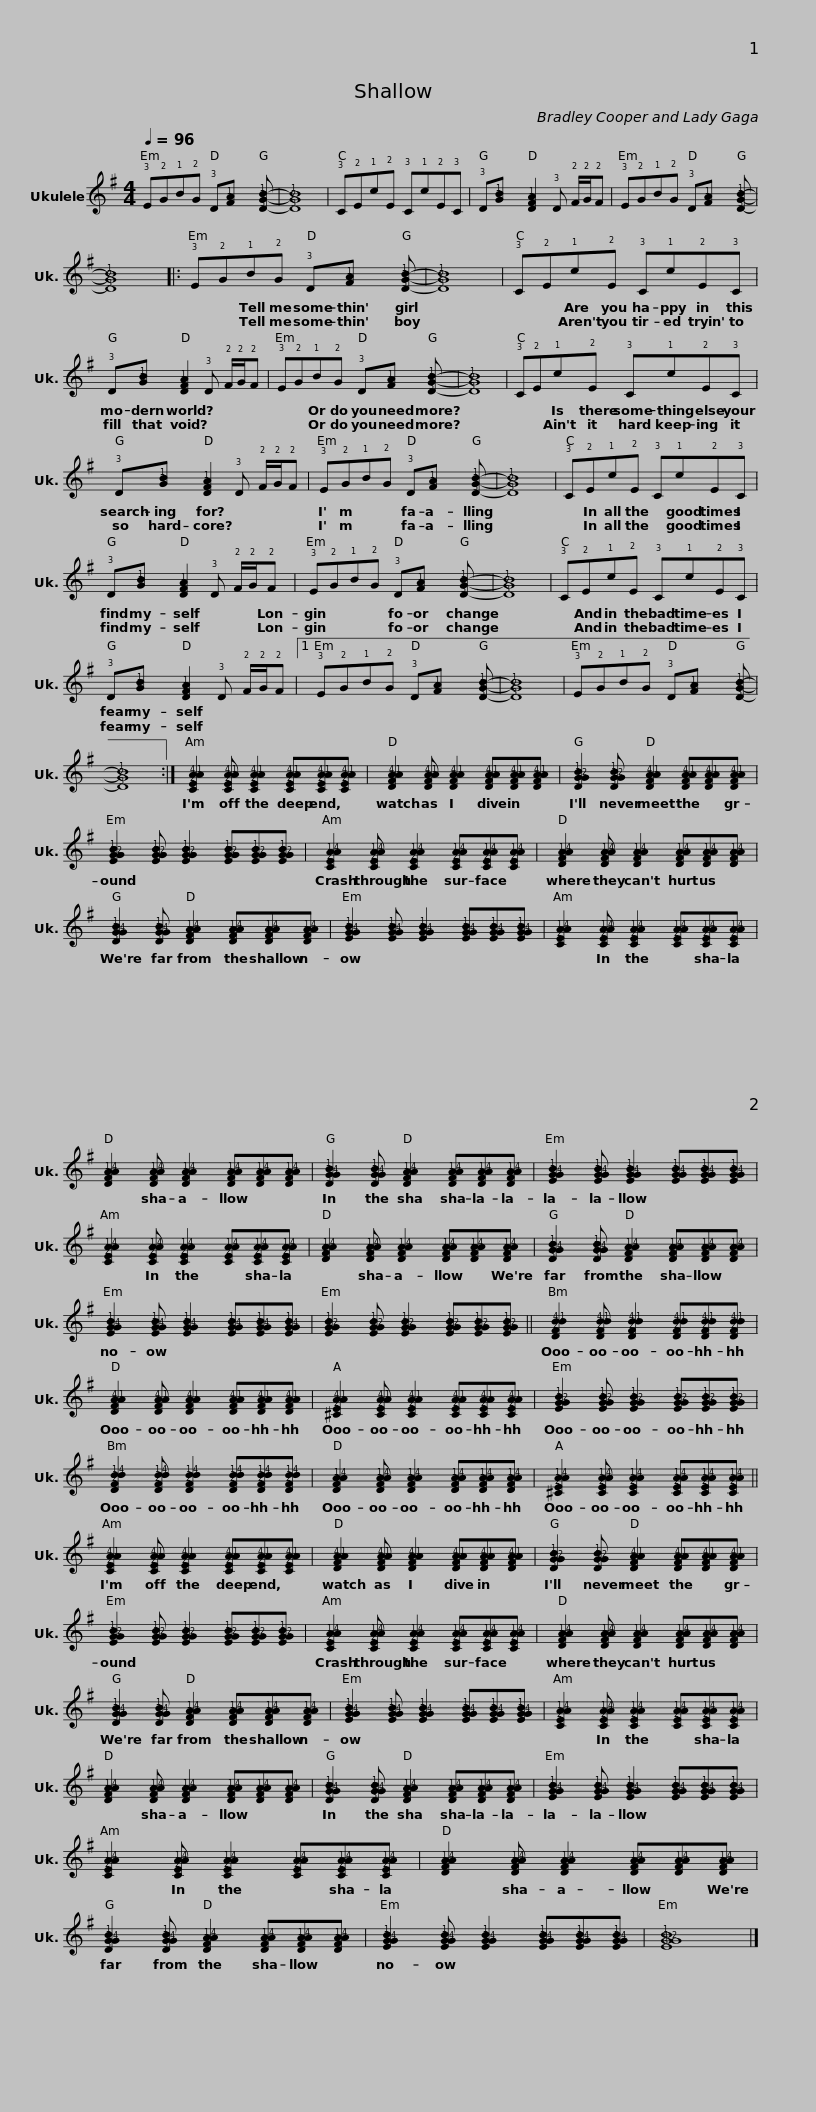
X:1
L:1/8
Q:1/4=96
M:4/4
I:linebreak $
K:G
V:1 tab stafflines=4 strings=G4,C4,E4,A4
V:1
 !3!E!2!G!1!B!2!G !3!D[!2!F!1!A] x [!3!D!2!G!1!B]- | [!3!D!2!G!1!B]8 | !3!C!2!E!1!c!2!E !3!C!1!c!2!E!3!C | !3!D[!2!G!1!B] x [!3!D!2!F!1!A]2 !3!D !2!F/!2!G/!2!F | !3!E!2!G!1!B!2!G !3!D[!2!F!1!A] x [!3!D!2!G!1!B]- | %5
 [!3!D!2!G!1!B]8 |:$ !3!E!2!G!1!B!2!G !3!D[!2!F!1!A] x [!3!D!2!G!1!B]- | [!3!D!2!G!1!B]8 | !3!C!2!E!1!c!2!E !3!C!1!c!2!E!3!C | !3!D[!2!G!1!B] x [!3!D!2!F!1!A]2 !3!D !2!F/!2!G/!2!F |$ %10
 !3!E!2!G!1!B!2!G !3!D[!2!F!1!A] x [!3!D!2!G!1!B]- | [!3!D!2!G!1!B]8 | !3!C!2!E!1!c!2!E !3!C!1!c!2!E!3!C | !3!D[!2!G!1!B] x [!3!D!2!F!1!A]2 !3!D !2!F/!2!G/!2!F |$ !3!E!2!G!1!B!2!G !3!D[!2!F!1!A] x [!3!D!2!G!1!B]- | %15
 [!3!D!2!G!1!B]8 | !3!C!2!E!1!c!2!E !3!C!1!c!2!E!3!C | !3!D[!2!G!1!B] x [!3!D!2!F!1!A]2 !3!D !2!F/!2!G/!2!F | !3!E!2!G!1!B!2!G !3!D[!2!F!1!A] x [!3!D!2!G!1!B]- |$ [!3!D!2!G!1!B]8 | %20
 !3!C!2!E!1!c!2!E !3!C!1!c!2!E!3!C | !3!D[!2!G!1!B] x [!3!D!2!F!1!A]2 !3!D !2!F/!2!G/!2!F |1 !3!E!2!G!1!B!2!G !3!D[!2!F!1!A] x [!3!D!2!G!1!B]- | [!3!D!2!G!1!B]8 | !3!E!2!G!1!B!2!G !3!D[!2!F!1!A] x [!3!D!2!G!1!B]- |$ %25
 [!3!D!2!G!1!B]8 :| [!3!C!2!E!4!A!1!A]2 [!3!C!2!E!4!A!1!A] [!3!C!2!E!4!A!1!A]2 [!3!C!2!E!4!A!1!A][!3!C!2!E!4!A!1!A][!3!C!2!E!4!A!1!A] | [!3!D!2!F!4!A!1!A]2 [!3!D!2!F!4!A!1!A] [!3!D!2!F!4!A!1!A]2 [!3!D!2!F!4!A!1!A][!3!D!2!F!4!A!1!A][!3!D!2!F!4!A!1!A] | [!3!D!4!G!2!G!1!B]2 [!3!D!4!G!2!G!1!B] [!3!D!2!F!4!A!1!A]2 [!3!D!2!F!4!A!1!A][!3!D!2!F!4!A!1!A][!3!D!2!F!4!A!1!A] | [!3!E!4!G!2!G!1!B]2 [!3!E!4!G!2!G!1!B] [!3!E!4!G!2!G!1!B]2 [!3!E!4!G!2!G!1!B][!3!E!4!G!2!G!1!B][!3!E!4!G!2!G!1!B] |$ %30
 [!3!C!2!E!1!A!4!A]2 [!3!C!2!E!1!A!4!A] [!3!C!2!E!1!A!4!A]2 [!3!C!2!E!1!A!4!A][!3!C!2!E!1!A!4!A][!3!C!2!E!1!A!4!A] | [!3!D!2!F!1!A!4!A]2 [!3!D!2!F!1!A!4!A] [!3!D!2!F!1!A!4!A]2 [!3!D!2!F!1!A!4!A][!3!D!2!F!1!A!4!A][!3!D!2!F!1!A!4!A] | [!3!D!2!G!4!G!1!B]2 [!3!D!2!G!4!G!1!B] [!3!D!2!F!1!A!4!A]2 [!3!D!2!F!1!A!4!A][!3!D!2!F!1!A!4!A][!3!D!2!F!1!A!4!A] | [!3!E!2!G!4!G!1!B]2 [!3!E!2!G!4!G!1!B] [!3!E!2!G!4!G!1!B]2 [!3!E!2!G!4!G!1!B][!3!E!2!G!4!G!1!B][!3!E!2!G!4!G!1!B] |$ [!3!C!2!E!1!A!4!A]2 [!3!C!2!E!1!A!4!A] [!3!C!2!E!1!A!4!A]2 [!3!C!2!E!1!A!4!A][!3!C!2!E!1!A!4!A][!3!C!2!E!1!A!4!A] | %35
 [!3!D!2!F!1!A!4!A]2 [!3!D!2!F!1!A!4!A] [!3!D!2!F!1!A!4!A]2 [!3!D!2!F!1!A!4!A][!3!D!2!F!1!A!4!A][!3!D!2!F!1!A!4!A] | [!3!D!2!G!4!G!1!B]2 [!3!D!2!G!4!G!1!B] [!3!D!2!F!1!A!4!A]2 [!3!D!2!F!1!A!4!A][!3!D!2!F!1!A!4!A][!3!D!2!F!1!A!4!A] | [!3!E!2!G!4!G!1!B]2 [!3!E!2!G!4!G!1!B] [!3!E!2!G!4!G!1!B]2 [!3!E!2!G!4!G!1!B][!3!E!2!G!4!G!1!B][!3!E!2!G!4!G!1!B] | [!3!C!2!E!1!A!4!A]2 [!3!C!2!E!1!A!4!A] [!3!C!2!E!1!A!4!A]2 [!3!C!2!E!1!A!4!A][!3!C!2!E!1!A!4!A][!3!C!2!E!1!A!4!A] |$ [!3!D!2!F!1!A!4!A]2 [!3!D!2!F!1!A!4!A] [!3!D!2!F!1!A!4!A]2 [!3!D!2!F!1!A!4!A][!3!D!2!F!1!A!4!A][!3!D!2!F!1!A!4!A] | %40
 [!3!D!2!G!4!G!1!B]2 [!3!D!2!G!4!G!1!B] [!3!D!2!F!1!A!4!A]2 [!3!D!2!F!1!A!4!A][!3!D!2!F!1!A!4!A][!3!D!2!F!1!A!4!A] | [!3!E!2!G!4!G!1!B]2 [!3!E!2!G!4!G!1!B] [!3!E!2!G!4!G!1!B]2 [!3!E!2!G!4!G!1!B][!3!E!2!G!4!G!1!B][!3!E!2!G!4!G!1!B] | [!3!E!4!G!2!G!1!B]2 [!3!E!4!G!2!G!1!B] [!3!E!4!G!2!G!1!B]2 [!3!E!4!G!2!G!1!B][!3!E!4!G!2!G!1!B][!3!E!4!G!2!G!1!B] || [!3!D!2!F!4!B!1!B]2 [!3!D!2!F!4!B!1!B] [!3!D!2!F!4!B!1!B]2 [!3!D!2!F!4!B!1!B][!3!D!2!F!4!B!1!B][!3!D!2!F!4!B!1!B] |$ [!3!D!2!F!4!A!1!A]2 [!3!D!2!F!4!A!1!A] [!3!D!2!F!4!A!1!A]2 [!3!D!2!F!4!A!1!A][!3!D!2!F!4!A!1!A][!3!D!2!F!4!A!1!A] | %45
 [!3!^C!2!E!4!A!1!A]2 [!3!C!2!E!4!A!1!A] [!3!C!2!E!4!A!1!A]2 [!3!C!2!E!4!A!1!A][!3!C!2!E!4!A!1!A][!3!C!2!E!4!A!1!A] | [!3!E!4!G!2!G!1!B]2 [!3!E!4!G!2!G!1!B] [!3!E!4!G!2!G!1!B]2 [!3!E!4!G!2!G!1!B][!3!E!4!G!2!G!1!B][!3!E!4!G!2!G!1!B] | [!3!D!2!F!1!B!4!B]2 [!3!D!2!F!1!B!4!B] [!3!D!2!F!1!B!4!B]2 [!3!D!2!F!1!B!4!B][!3!D!2!F!1!B!4!B][!3!D!2!F!1!B!4!B] |$ [!3!D!2!F!1!A!4!A]2 [!3!D!2!F!1!A!4!A] [!3!D!2!F!1!A!4!A]2 [!3!D!2!F!1!A!4!A][!3!D!2!F!1!A!4!A][!3!D!2!F!1!A!4!A] | [!3!^C!2!E!1!A!4!A]2 [!3!C!2!E!1!A!4!A] [!3!C!2!E!1!A!4!A]2 [!3!C!2!E!1!A!4!A][!3!C!2!E!1!A!4!A][!3!C!2!E!1!A!4!A] || %50
 [!3!C!2!E!4!A!1!A]2 [!3!C!2!E!4!A!1!A] [!3!C!2!E!4!A!1!A]2 [!3!C!2!E!4!A!1!A][!3!C!2!E!4!A!1!A][!3!C!2!E!4!A!1!A] | [!3!D!2!F!4!A!1!A]2 [!3!D!2!F!4!A!1!A] [!3!D!2!F!4!A!1!A]2 [!3!D!2!F!4!A!1!A][!3!D!2!F!4!A!1!A][!3!D!2!F!4!A!1!A] |$ [!3!D!4!G!2!G!1!B]2 [!3!D!4!G!2!G!1!B] [!3!D!2!F!4!A!1!A]2 [!3!D!2!F!4!A!1!A][!3!D!2!F!4!A!1!A][!3!D!2!F!4!A!1!A] | [!3!E!4!G!2!G!1!B]2 [!3!E!4!G!2!G!1!B] [!3!E!4!G!2!G!1!B]2 [!3!E!4!G!2!G!1!B][!3!E!4!G!2!G!1!B][!3!E!4!G!2!G!1!B] | [!3!C!2!E!1!A!4!A]2 [!3!C!2!E!1!A!4!A] [!3!C!2!E!1!A!4!A]2 [!3!C!2!E!1!A!4!A][!3!C!2!E!1!A!4!A][!3!C!2!E!1!A!4!A] | %55
 [!3!D!2!F!1!A!4!A]2 [!3!D!2!F!1!A!4!A] [!3!D!2!F!1!A!4!A]2 [!3!D!2!F!1!A!4!A][!3!D!2!F!1!A!4!A][!3!D!2!F!1!A!4!A] |$ [!3!D!2!G!4!G!1!B]2 [!3!D!2!G!4!G!1!B] [!3!D!2!F!1!A!4!A]2 [!3!D!2!F!1!A!4!A][!3!D!2!F!1!A!4!A][!3!D!2!F!1!A!4!A] | [!3!E!2!G!4!G!1!B]2 [!3!E!2!G!4!G!1!B] [!3!E!2!G!4!G!1!B]2 [!3!E!2!G!4!G!1!B][!3!E!2!G!4!G!1!B][!3!E!2!G!4!G!1!B] | [!3!C!2!E!1!A!4!A]2 [!3!C!2!E!1!A!4!A] [!3!C!2!E!1!A!4!A]2 [!3!C!2!E!1!A!4!A][!3!C!2!E!1!A!4!A][!3!C!2!E!1!A!4!A] | [!3!D!2!F!1!A!4!A]2 [!3!D!2!F!1!A!4!A] [!3!D!2!F!1!A!4!A]2 [!3!D!2!F!1!A!4!A][!3!D!2!F!1!A!4!A][!3!D!2!F!1!A!4!A] | %60
 [!3!D!2!G!4!G!1!B]2 [!3!D!2!G!4!G!1!B] [!3!D!2!F!1!A!4!A]2 [!3!D!2!F!1!A!4!A][!3!D!2!F!1!A!4!A][!3!D!2!F!1!A!4!A] |$ [!3!E!2!G!4!G!1!B]2 [!3!E!2!G!4!G!1!B] [!3!E!2!G!4!G!1!B]2 [!3!E!2!G!4!G!1!B][!3!E!2!G!4!G!1!B][!3!E!2!G!4!G!1!B] | [!3!C!2!E!1!A!4!A]2 [!3!C!2!E!1!A!4!A] [!3!C!2!E!1!A!4!A]2 [!3!C!2!E!1!A!4!A][!3!C!2!E!1!A!4!A][!3!C!2!E!1!A!4!A] | [!3!D!2!F!1!A!4!A]2 [!3!D!2!F!1!A!4!A] [!3!D!2!F!1!A!4!A]2 [!3!D!2!F!1!A!4!A][!3!D!2!F!1!A!4!A][!3!D!2!F!1!A!4!A] | [!3!D!2!G!4!G!1!B]2 [!3!D!2!G!4!G!1!B] [!3!D!2!F!1!A!4!A]2 [!3!D!2!F!1!A!4!A][!3!D!2!F!1!A!4!A][!3!D!2!F!1!A!4!A] | %65
 [!3!E!2!G!4!G!1!B]2 [!3!E!2!G!4!G!1!B] [!3!E!2!G!4!G!1!B]2 [!3!E!2!G!4!G!1!B][!3!E!2!G!4!G!1!B][!3!E!2!G!4!G!1!B] | [!3!E!4!G!2!G!1!B]8 |] %67
